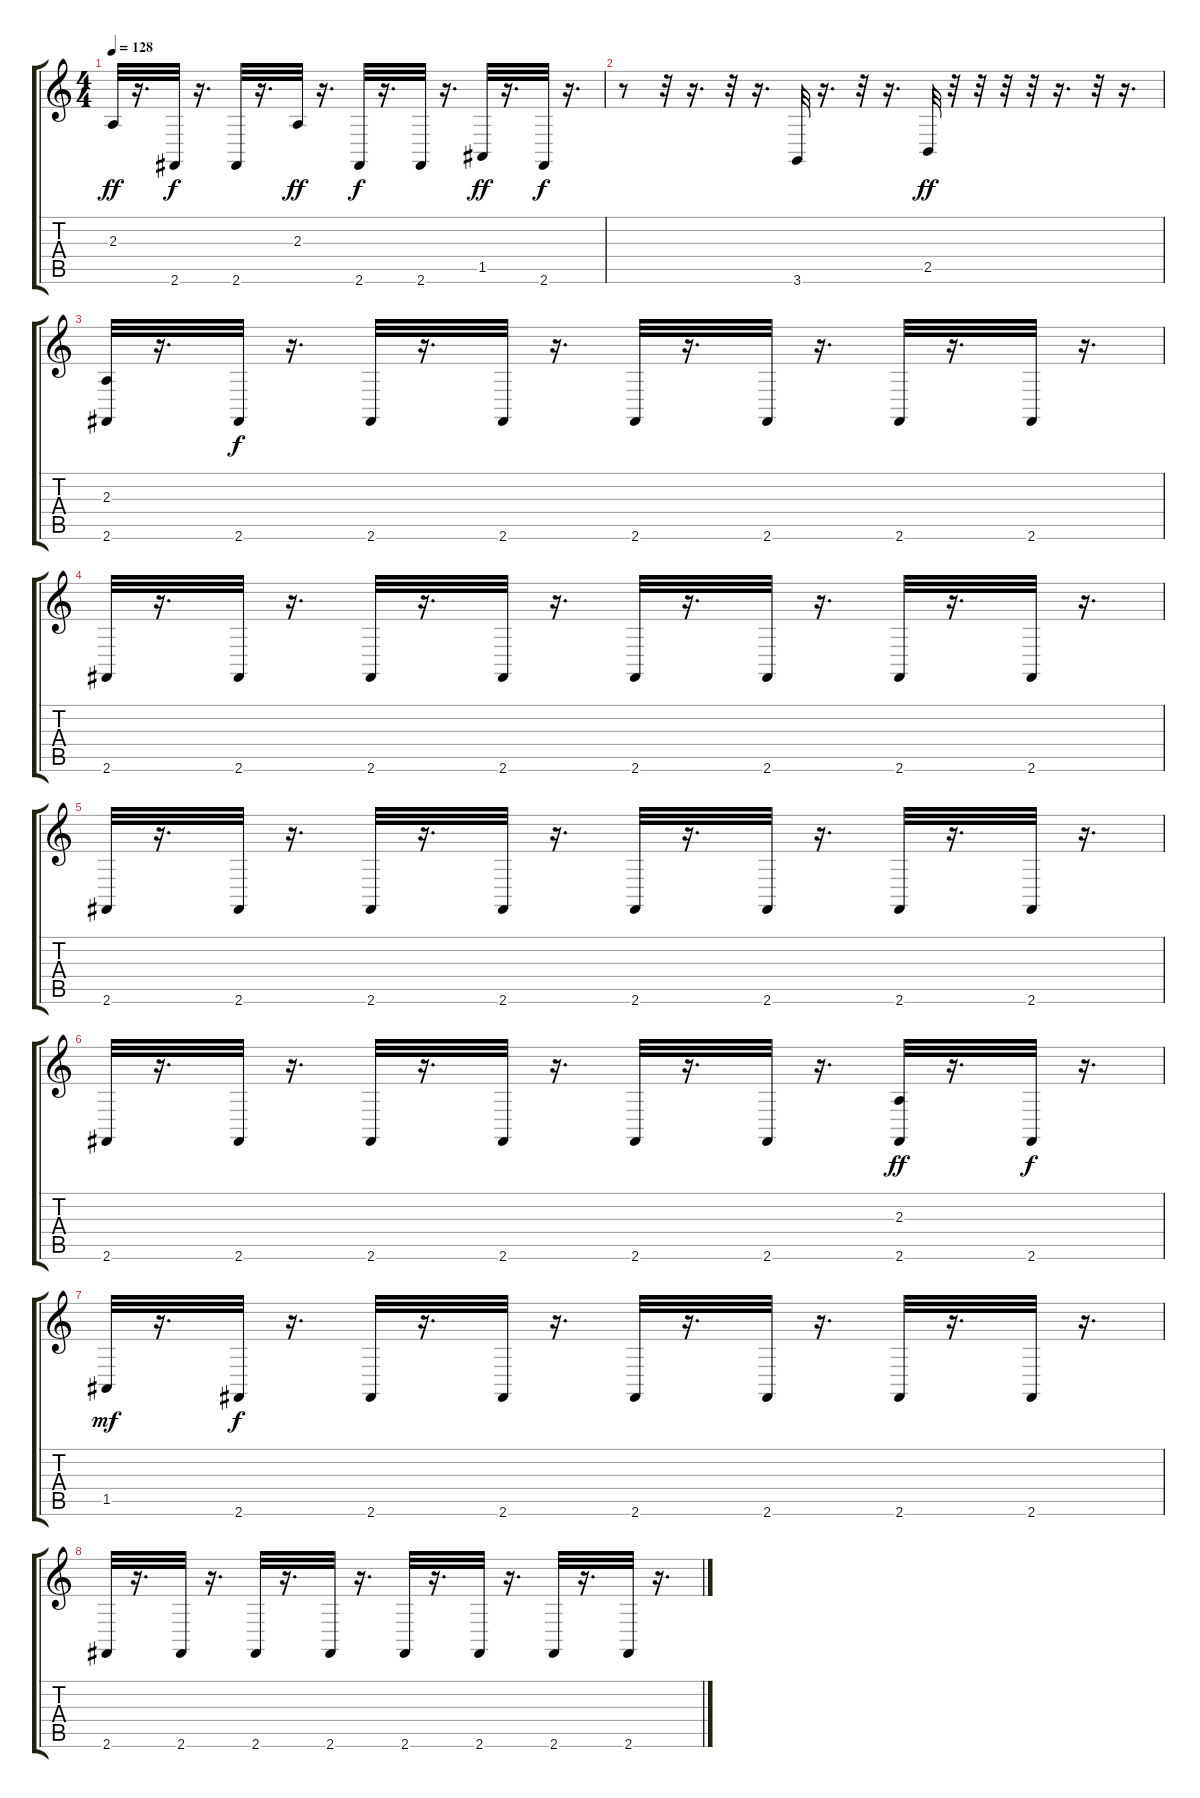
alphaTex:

\track "" {instrument acousticgrandpiano}
\staff {score tabs}
\tuning (E4 B3 G3 D3 A2 E2) {hide}
\ts (4 4)
\tempo 128
\clef g2
\ks c
2.3.32{dy ff} r.16{d} 2.6.32{dy f} r.16{d} 2.6.32 r.16{d} 2.3.32{dy ff} r.16{d} 2.6.32{dy f} r.16{d} 2.6.32 r.16{d} 1.5.32{dy ff} r.16{d} 2.6.32{dy f} r.16{d} |
r.8 r.32 r.16{d} r.32 r.16{d} 3.6.32 r.16{d} r.32 r.16{d} 2.5.32{dy ff} r.32 r.32 r.32 r.32 r.16{d} r.32 r.16{d} |
(2.3 2.6).32 r.16{d} 2.6.32{dy f} r.16{d} 2.6.32 r.16{d} 2.6.32 r.16{d} 2.6.32 r.16{d} 2.6.32 r.16{d} 2.6.32 r.16{d} 2.6.32 r.16{d} |
2.6.32 r.16{d} 2.6.32 r.16{d} 2.6.32 r.16{d} 2.6.32 r.16{d} 2.6.32 r.16{d} 2.6.32 r.16{d} 2.6.32 r.16{d} 2.6.32 r.16{d} |
2.6.32 r.16{d} 2.6.32 r.16{d} 2.6.32 r.16{d} 2.6.32 r.16{d} 2.6.32 r.16{d} 2.6.32 r.16{d} 2.6.32 r.16{d} 2.6.32 r.16{d} |
2.6.32 r.16{d} 2.6.32 r.16{d} 2.6.32 r.16{d} 2.6.32 r.16{d} 2.6.32 r.16{d} 2.6.32 r.16{d} (2.3 2.6).32{dy ff} r.16{d} 2.6.32{dy f} r.16{d} |
1.5.32{dy mf} r.16{d} 2.6.32{dy f} r.16{d} 2.6.32 r.16{d} 2.6.32 r.16{d} 2.6.32 r.16{d} 2.6.32 r.16{d} 2.6.32 r.16{d} 2.6.32 r.16{d} |
2.6.32 r.16{d} 2.6.32 r.16{d} 2.6.32 r.16{d} 2.6.32 r.16{d} 2.6.32 r.16{d} 2.6.32 r.16{d} 2.6.32 r.16{d} 2.6.32 r.16{d}
